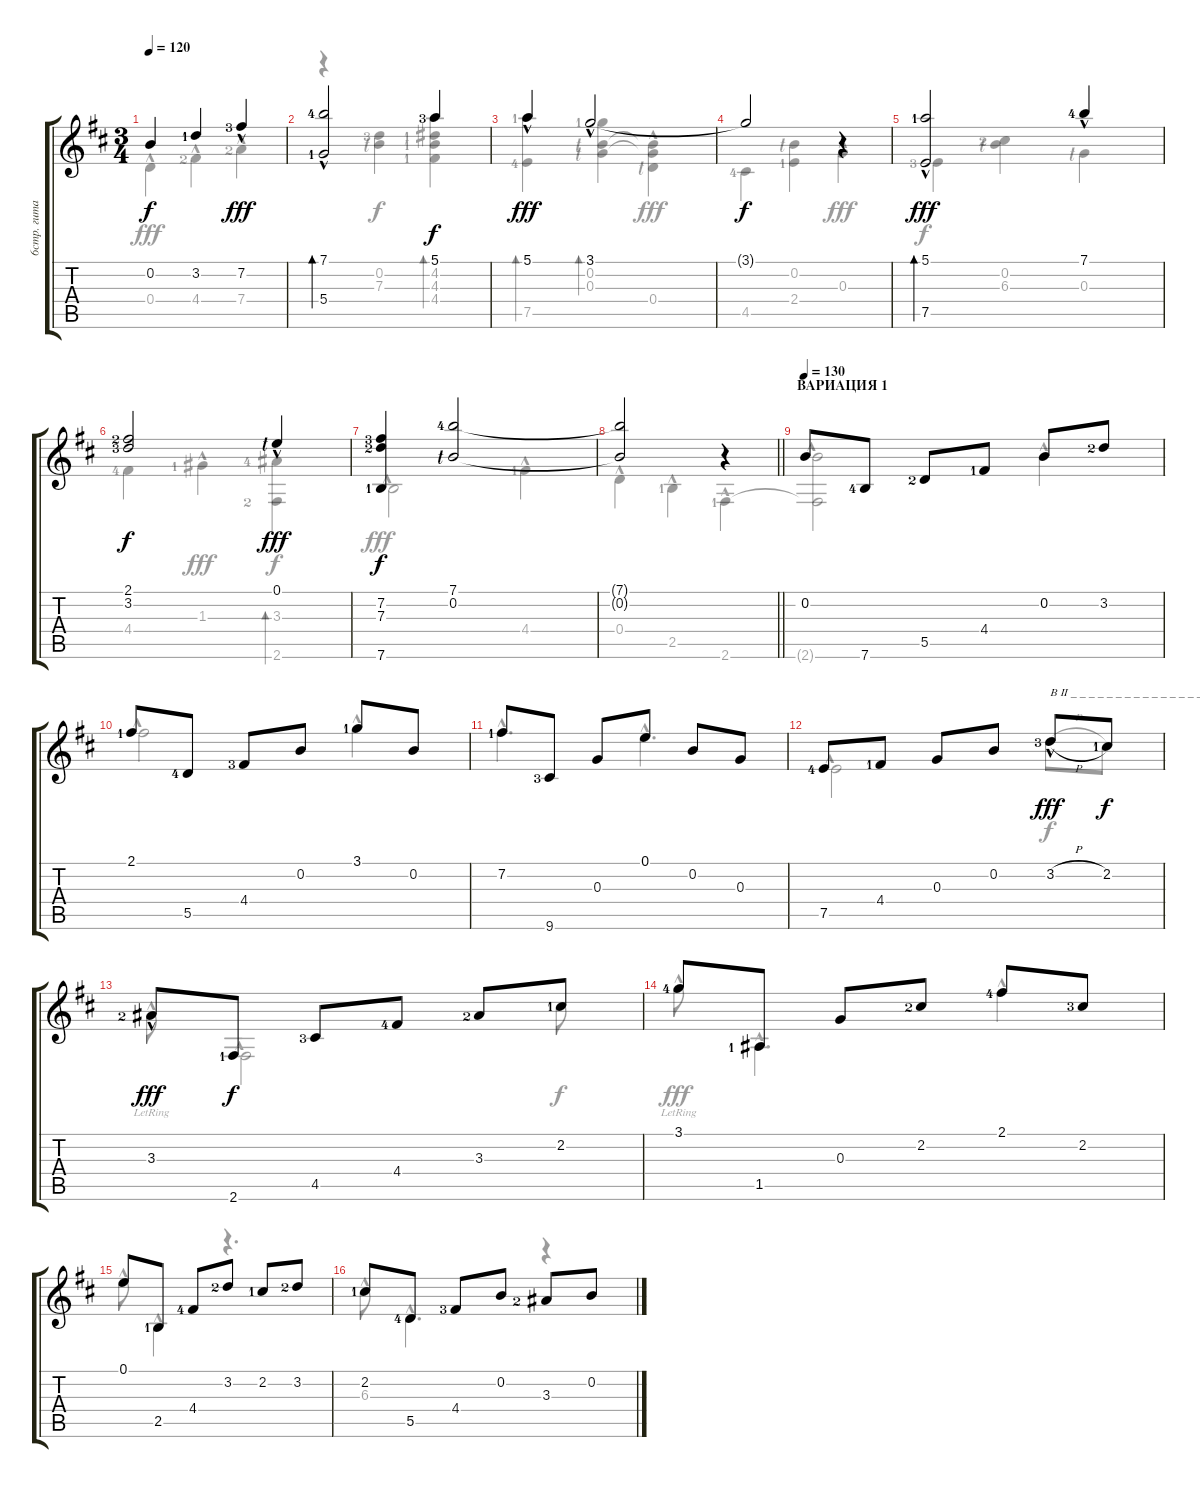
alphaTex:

\track ("6стр. гитара" "6стр. гита") {instrument acousticguitarnylon}
\staff {score tabs}
\tuning (E4 B3 G3 D3 A2 E2) {hide}
\voice
\ts (3 4)
\tempo 120
\clef g2
\ks bminor
0.2.4{dy f} 3.2{lf 2}.4 7.2{hac lf 4}.4{dy fff} |
(7.1{hac lf 5} 5.4{hac lf 2}).2{bd 480} 5.1{lf 4}.4{dy f} |
5.1{hac}.4{dy fff} 3.1{hac}.2 |
3.1{t}.2{dy f} r.4 |
(5.1{hac lf 2} 7.5).2{bd 480 dy fff} 7.1{hac lf 5}.4 |
(2.1{lf 3} 3.2{lf 4}).2{dy f} 0.1{hac lf 1}.4{dy fff} |
(7.2{lf 4} 7.3{lf 3} 7.6{lf 2}).4{dy f} (7.1{lf 5} 0.2{lf 1}).2 |
\barLineRight lightlight
(7.1{t} 0.2{t}).2 r.4 |
\section ("" "ВАРИАЦИЯ 1")
\tempo 130
0.2.8 7.6{lf 5}.8 5.5{lf 3}.8 4.4{lf 2}.8 0.2.8 3.2{lf 3}.8 |
2.1{lf 2}.8 5.5{lf 5}.8 4.4{lf 4}.8 0.2.8 3.1{lf 2}.8 0.2.8 |
7.2{lf 2}.8 9.6{lf 4}.8 0.3.8 0.1.8 0.2.8 0.3.8 |
7.5{lf 5}.8 4.4{lf 2}.8 0.3.8 0.2.8 3.2{h hac lf 4}.8{txt "B II _ _ _ _ _ _ _ _ _ _ _ _ _ _ _ _ _ _ _" dy fff} 2.2{lf 2}.8{dy f} |
3.3{hac lf 3}.8{dy fff} 2.6{lf 2}.8{dy f} 4.5{lf 4}.8 4.4{lf 5}.8 3.3{lf 3}.8 2.2{lf 2}.8 |
3.1{lf 5}.8 1.5{lf 2}.8 0.3.8 2.2{lf 3}.8 2.1{lf 5}.8 2.2{lf 4}.8 |
0.1.8 2.5{lf 2}.8 4.4{lf 5}.8 3.2{lf 3}.8 2.2{lf 2}.8 3.2{lf 3}.8 |
2.2{lf 2}.8 5.5{lf 5}.8 4.4{lf 4}.8 0.2.8 3.3{lf 3}.8 0.2.8
\voice
\clef g2
\ottava regular
\simile none
\ks bminor
0.4{hac}.4{dy fff} 4.4{hac lf 3}.4 7.4{hac lf 3}.4 |
r.4 (0.2{lf 1} 7.3{lf 4}).4{dy f} (5.1 4.2{lf 2} 4.3{lf 2} 4.4{lf 2}).4{bd 480} |
(5.1{lf 2} 7.5{lf 5}).4{bd 480} (3.1{lf 2} 0.2{lf 1} 0.3{lf 1}).4{bd 480} (0.2{t} 0.3{t} 0.4{hac lf 1}).4{dy fff} |
4.5{lf 5}.4{dy f} (0.2{lf 1} 2.4{lf 2}).4 0.3{hac}.4{dy fff} |
7.5{lf 4}.4{dy f} (0.2{lf 1} 6.3{lf 3}).4 0.3{lf 1}.4 |
4.4{lf 5}.4 1.3{hac lf 2}.4{dy fff} (3.3{lf 5} 2.6{lf 3}).4{bd 480 dy f} |
7.6{hac}.2{dy fff} 4.4{hac lf 2}.4 |
\barLineRight lightlight
0.4{hac}.4 2.5{hac lf 2}.4 2.6{hac lf 2}.4 |
(0.2{hac} 2.6{t}).2 0.2{hac}.4 |
2.1{hac}.2 3.1{hac}.4 |
7.2{hac}.4{d} 0.1{hac}.4{d} |
7.5{hac}.2 3.2{h}.8{dy f} 2.2.8 |
3.3{hac lr}.8{dy fff} 2.6{hac}.2 2.2.8{dy f} |
3.1{hac lr}.8{dy fff} 1.5{hac}.4{d} 2.1{hac}.4 |
0.1{hac}.8 2.5{hac}.4 r.4{d} |
6.3{hac}.8 5.5{hac}.4{d} r.4
